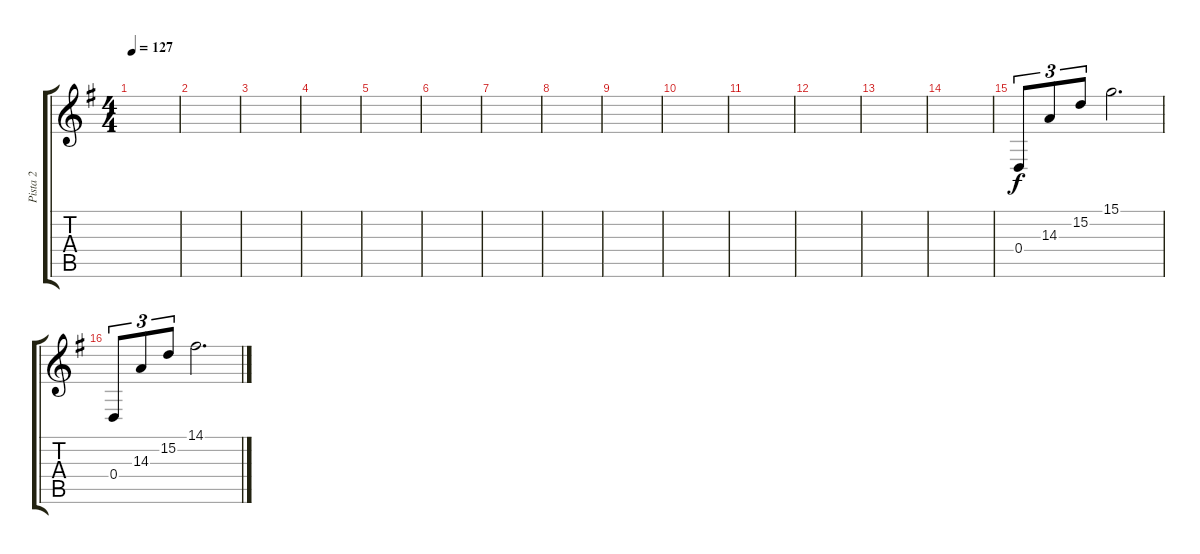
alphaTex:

\track ("Pista 2" "Pista 2") {instrument fx7echoes}
\staff {score tabs}
\tuning (E4 B3 G3 D3 A2 E2) {hide}
\ts (4 4)
\tempo 127
\clef g2
\ks eminor
|
|
|
|
|
|
|
|
|
|
|
|
|
|
0.4.8{tu (3 2) volume 11 instrument fx7echoes} 14.3.8{tu (3 2)} 15.2.8{tu (3 2)} 15.1.2{d} |
0.4.8{tu (3 2)} 14.3.8{tu (3 2)} 15.2.8{tu (3 2)} 14.1.2{d}
